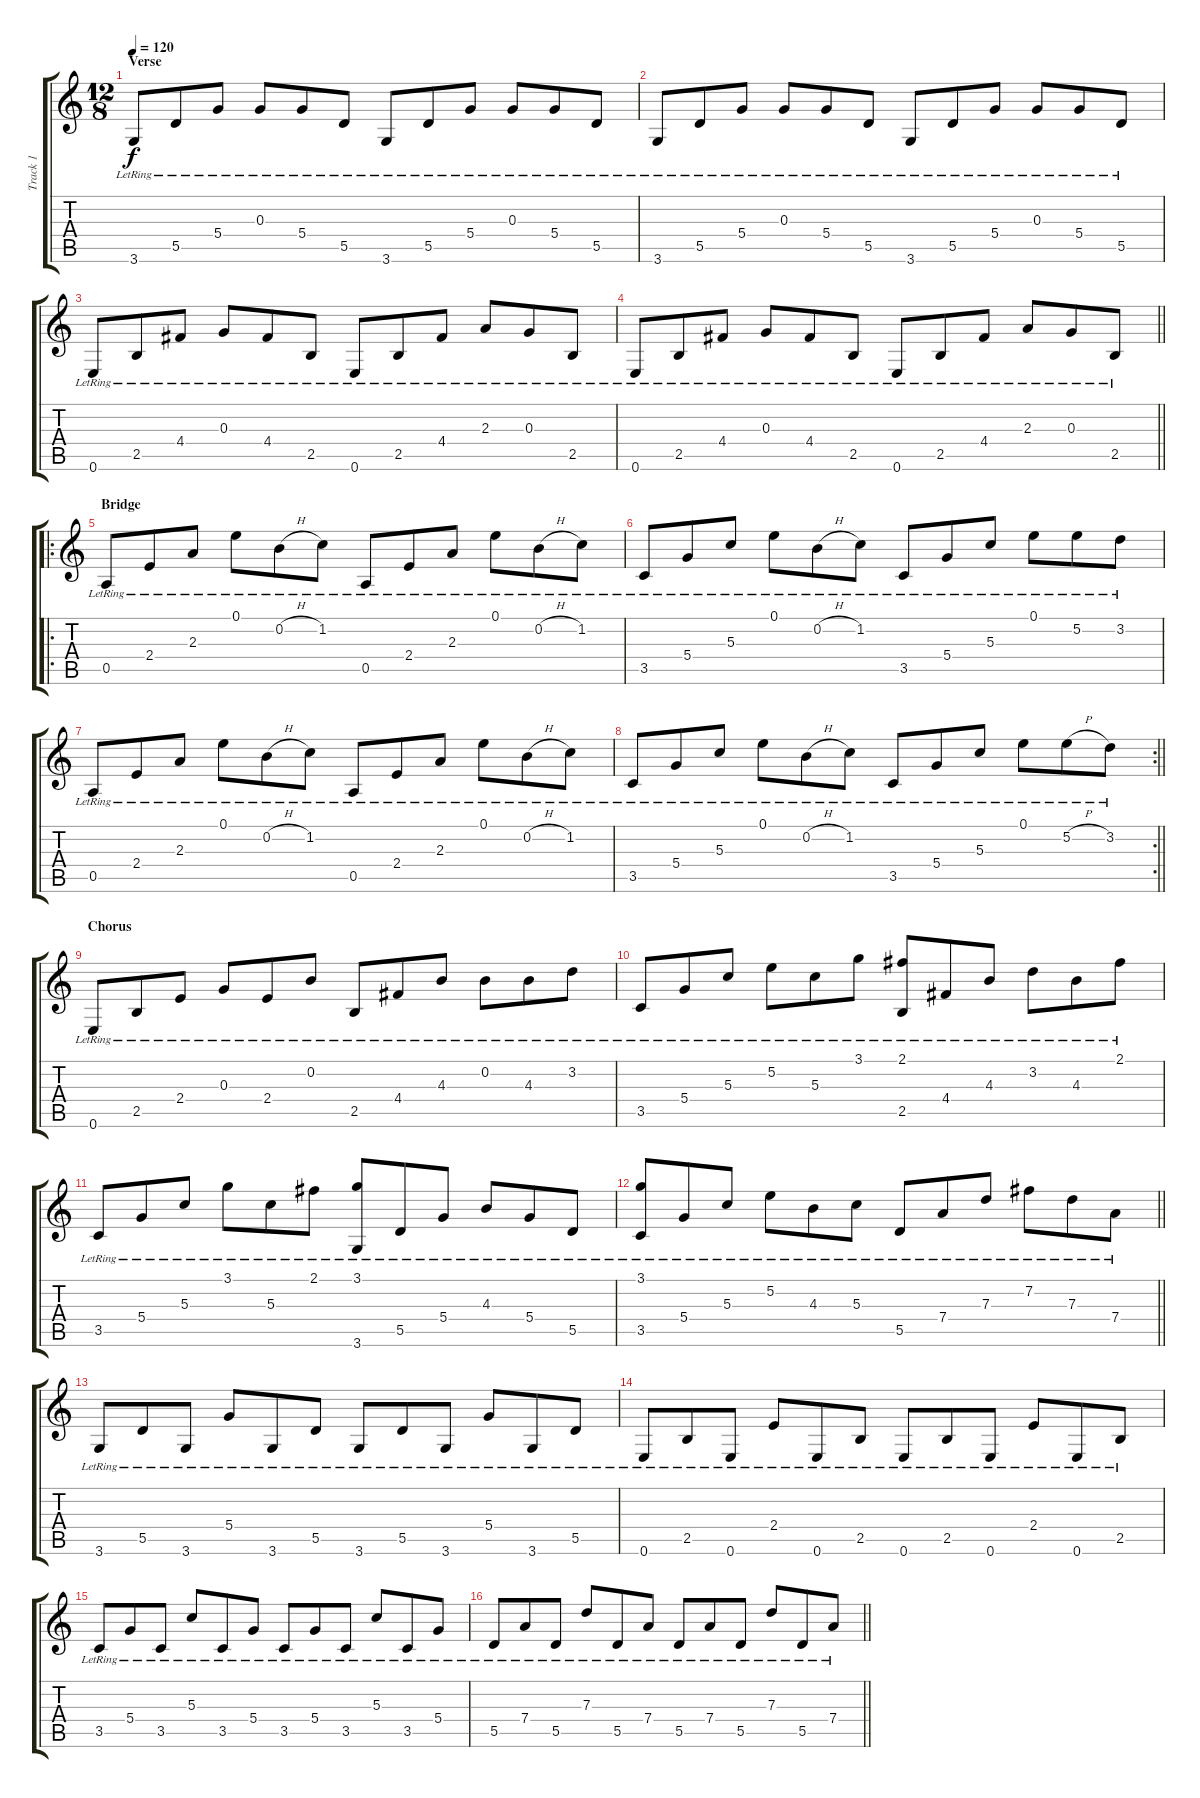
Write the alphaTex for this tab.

\track ("Track 1" "Track 1") {instrument acousticguitarsteel}
\staff {score tabs}
\tuning (E4 B3 G3 D3 A2 E2) {hide}
\ts (12 8)
\section ("" "Verse")
\tempo 120
\clef g2
\ks c
3.6{lr}.8{dy f} 5.5{lr}.8 5.4{lr}.8 0.3{lr}.8 5.4{lr}.8 5.5{lr}.8 3.6{lr}.8 5.5{lr}.8 5.4{lr}.8 0.3{lr}.8 5.4{lr}.8 5.5{lr}.8 |
3.6{lr}.8 5.5{lr}.8 5.4{lr}.8 0.3{lr}.8 5.4{lr}.8 5.5{lr}.8 3.6{lr}.8 5.5{lr}.8 5.4{lr}.8 0.3{lr}.8 5.4{lr}.8 5.5{lr}.8 |
0.6{lr}.8 2.5{lr}.8 4.4{lr}.8 0.3{lr}.8 4.4{lr}.8 2.5{lr}.8 0.6{lr}.8 2.5{lr}.8 4.4{lr}.8 2.3{lr}.8 0.3{lr}.8 2.5{lr}.8 |
\barLineRight lightlight
0.6{lr}.8 2.5{lr}.8 4.4{lr}.8 0.3{lr}.8 4.4{lr}.8 2.5{lr}.8 0.6{lr}.8 2.5{lr}.8 4.4{lr}.8 2.3{lr}.8 0.3{lr}.8 2.5{lr}.8 |
\ro
\section ("" "Bridge")
0.5{lr}.8 2.4{lr}.8 2.3{lr}.8 0.1{lr}.8 0.2{h lr}.8 1.2{lr}.8 0.5{lr}.8 2.4{lr}.8 2.3{lr}.8 0.1{lr}.8 0.2{h lr}.8 1.2{lr}.8 |
3.5{lr}.8 5.4{lr}.8 5.3{lr}.8 0.1{lr}.8 0.2{h lr}.8 1.2{lr}.8 3.5{lr}.8 5.4{lr}.8 5.3{lr}.8 0.1{lr}.8 5.2{lr}.8 3.2{lr}.8 |
0.5{lr}.8 2.4{lr}.8 2.3{lr}.8 0.1{lr}.8 0.2{h lr}.8 1.2{lr}.8 0.5{lr}.8 2.4{lr}.8 2.3{lr}.8 0.1{lr}.8 0.2{h lr}.8 1.2{lr}.8 |
\rc 2
\barLineRight lightlight
3.5{lr}.8 5.4{lr}.8 5.3{lr}.8 0.1{lr}.8 0.2{h lr}.8 1.2{lr}.8 3.5{lr}.8 5.4{lr}.8 5.3{lr}.8 0.1{lr}.8 5.2{h lr}.8 3.2{lr}.8 |
\section ("" "Chorus")
0.6{lr}.8 2.5{lr}.8 2.4{lr}.8 0.3{lr}.8 2.4{lr}.8 0.2{lr}.8 2.5{lr}.8 4.4{lr}.8 4.3{lr}.8 0.2{lr}.8 4.3{lr}.8 3.2{lr}.8 |
3.5{lr}.8 5.4{lr}.8 5.3{lr}.8 5.2{lr}.8 5.3{lr}.8 3.1{lr}.8 (2.1{lr} 2.5{lr}).8 4.4{lr}.8 4.3{lr}.8 3.2{lr}.8 4.3{lr}.8 2.1{lr}.8 |
3.5{lr}.8 5.4{lr}.8 5.3{lr}.8 3.1{lr}.8 5.3{lr}.8 2.1{lr}.8 (3.1{lr} 3.6{lr}).8 5.5{lr}.8 5.4{lr}.8 4.3{lr}.8 5.4{lr}.8 5.5{lr}.8 |
\barLineRight lightlight
(3.1{lr} 3.5{lr}).8 5.4{lr}.8 5.3{lr}.8 5.2{lr}.8 4.3{lr}.8 5.3{lr}.8 5.5{lr}.8 7.4{lr}.8 7.3{lr}.8 7.2{lr}.8 7.3{lr}.8 7.4{lr}.8 |
3.6{lr}.8 5.5{lr}.8 3.6{lr}.8 5.4{lr}.8 3.6{lr}.8 5.5{lr}.8 3.6{lr}.8 5.5{lr}.8 3.6{lr}.8 5.4{lr}.8 3.6{lr}.8 5.5{lr}.8 |
0.6{lr}.8 2.5{lr}.8 0.6{lr}.8 2.4{lr}.8 0.6{lr}.8 2.5{lr}.8 0.6{lr}.8 2.5{lr}.8 0.6{lr}.8 2.4{lr}.8 0.6{lr}.8 2.5{lr}.8 |
3.5{lr}.8 5.4{lr}.8 3.5{lr}.8 5.3{lr}.8 3.5{lr}.8 5.4{lr}.8 3.5{lr}.8 5.4{lr}.8 3.5{lr}.8 5.3{lr}.8 3.5{lr}.8 5.4{lr}.8 |
\barLineRight lightlight
5.5{lr}.8 7.4{lr}.8 5.5{lr}.8 7.3{lr}.8 5.5{lr}.8 7.4{lr}.8 5.5{lr}.8 7.4{lr}.8 5.5{lr}.8 7.3{lr}.8 5.5{lr}.8 7.4{lr}.8
